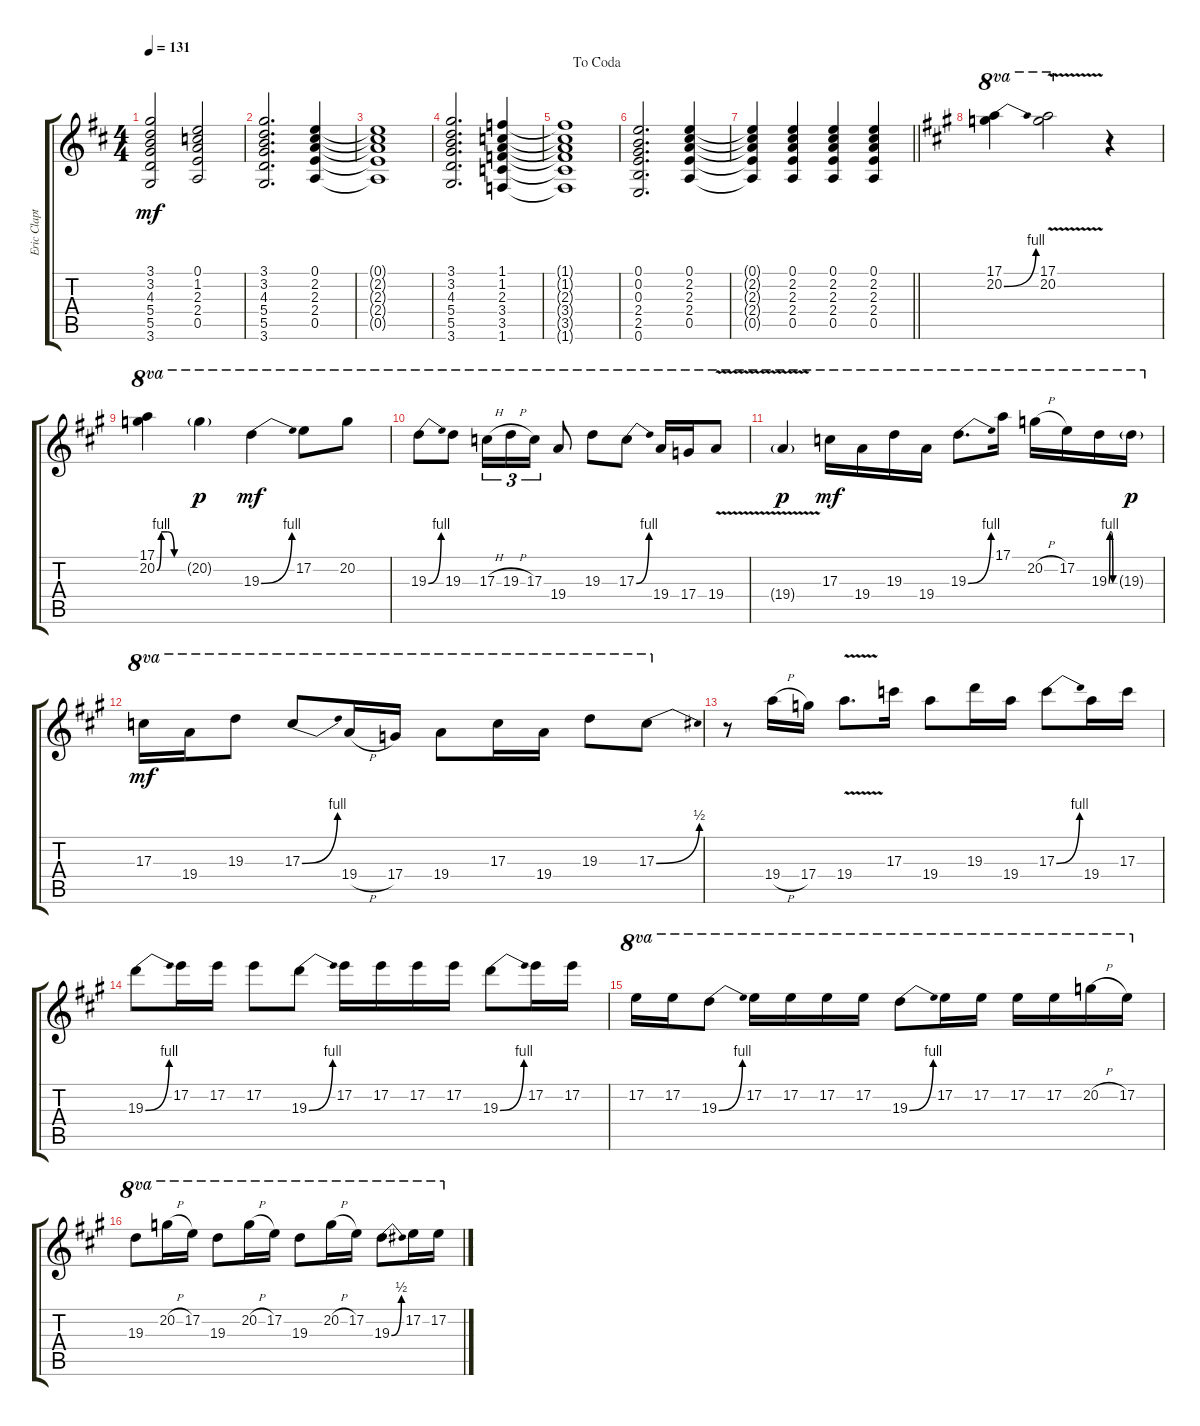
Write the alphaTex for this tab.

\track ("Eric Clapton" "Eric Clapt") {instrument overdrivenguitar}
\staff {score tabs}
\tuning (E4 B3 G3 D3 A2 E2) {hide}
\ts (4 4)
\tempo 131
\clef g2
\ks d
(3.1{t} 3.2{t} 4.3{t} 5.4{t} 5.5{t} 3.6{t}).2{dy mf} (0.1 1.2 2.3 2.4 0.5).2 |
(3.1 3.2 4.3 5.4 5.5 3.6).2{d} (0.1 2.2 2.3 2.4 0.5).4 |
(0.1{t} 2.2{t} 2.3{t} 2.4{t} 0.5{t}).1 |
(3.1 3.2 4.3 5.4 5.5 3.6).2{d} (1.1 1.2 2.3 3.4 3.5 1.6).4 |
\jump dacoda
(1.1{t} 1.2{t} 2.3{t} 3.4{t} 3.5{t} 1.6{t}).1 |
(0.1 0.2 0.3 2.4 2.5 0.6).2{d} (0.1 2.2 2.3 2.4 0.5).4 |
\barLineRight lightlight
(0.1{t} 2.2{t} 2.3{t} 2.4{t} 0.5{t}).4 (0.1 2.2 2.3 2.4 0.5).4 (0.1 2.2 2.3 2.4 0.5).4 (0.1 2.2 2.3 2.4 0.5).4 |
\ks a
(17.1 20.2{be (bend 0 0 60 4)}).4{ot 8va} (17.1{v} 20.2{v}).2{ot 8va} r.4 |
(17.1 20.2{be (custom 0 0 10 4 25 4 40 0 60 0)}).4{ot 8va} 20.2{g}.4{ot 8va dy p} 19.3{be (bend 0 0 60 4)}.4{ot 8va dy mf} 17.2.8{ot 8va} 20.2.8{ot 8va} |
19.3{be (bend 0 0 60 4)}.8{ot 8va} 19.3.8{ot 8va} 17.3{h}.16{tu (3 2) ot 8va} 19.3{h}.16{tu (3 2) ot 8va} 17.3.16{tu (3 2) ot 8va} 19.4.8{ot 8va} 19.3.8{ot 8va} 17.3{be (bend 0 0 60 4)}.8{ot 8va} 19.4.16{ot 8va} 17.4.16{ot 8va} 19.4{v}.8{ot 8va} |
19.4{v g}.4{ot 8va dy p} 17.3.16{ot 8va dy mf} 19.4.16{ot 8va} 19.3.16{ot 8va} 19.4.16{ot 8va} 19.3{be (bend 0 0 60 4)}.8{d ot 8va} 17.1.16{ot 8va} 20.2{h}.16{ot 8va} 17.2.16{ot 8va} 19.3{be (custom 0 0 10 4 25 4 40 0 60 0)}.16{ot 8va} 19.3{g}.16{ot 8va dy p} |
17.3.16{ot 8va dy mf} 19.4.16{ot 8va} 19.3.8{ot 8va} 17.3{be (bend 0 0 60 4)}.8{ot 8va} 19.4{h}.16{ot 8va} 17.4.16{ot 8va} 19.4.8{ot 8va} 17.3.16{ot 8va} 19.4.16{ot 8va} 19.3.8{ot 8va} 17.3{be (bend 0 0 60 2)}.8{ot 8va} |
r.8 19.4{h}.16 17.4.16 19.4{v}.8{d} 17.3.16 19.4.8 19.3.16 19.4.16 17.3{be (bend 0 0 60 4)}.8 19.4.16 17.3.16 |
19.3{be (bend 0 0 60 4)}.8 17.2.16 17.2.16 17.2.8 19.3{be (bend 0 0 60 4)}.8 17.2.16 17.2.16 17.2.16 17.2.16 19.3{be (bend 0 0 60 4)}.8 17.2.16 17.2.16 |
17.2.16{ot 8va} 17.2.16{ot 8va} 19.3{be (bend 0 0 60 4)}.8{ot 8va} 17.2.16{ot 8va} 17.2.16{ot 8va} 17.2.16{ot 8va} 17.2.16{ot 8va} 19.3{be (bend 0 0 60 4)}.8{ot 8va} 17.2.16{ot 8va} 17.2.16{ot 8va} 17.2.16{ot 8va} 17.2.16{ot 8va} 20.2{h}.16{ot 8va} 17.2.16{ot 8va} |
19.3.8{ot 8va} 20.2{h}.16{ot 8va} 17.2.16{ot 8va} 19.3.8{ot 8va} 20.2{h}.16{ot 8va} 17.2.16{ot 8va} 19.3.8{ot 8va} 20.2{h}.16{ot 8va} 17.2.16{ot 8va} 19.3{be (bend 0 0 60 2)}.8{ot 8va} 17.2.16{ot 8va} 17.2.16{ot 8va}
